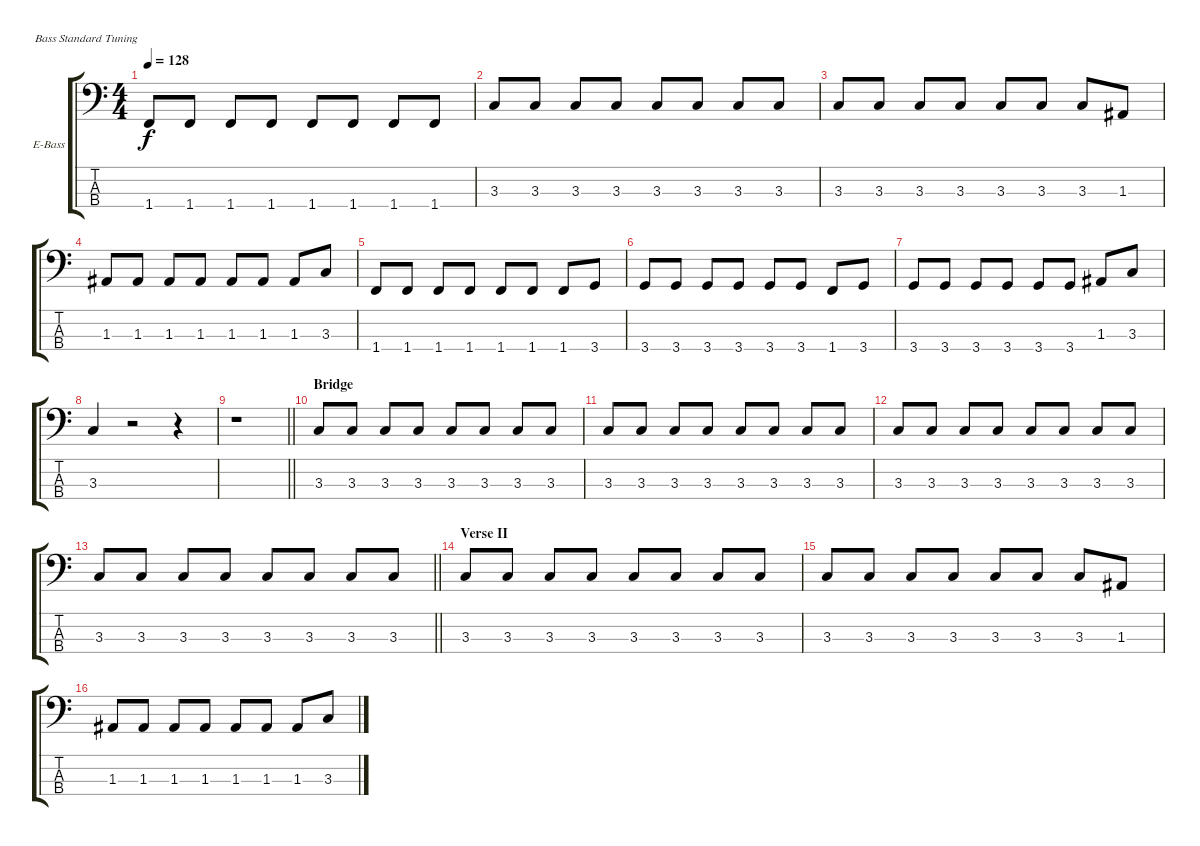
\bracketExtendMode groupsimilarinstruments
\firstSystemTrackNameOrientation horizontal
\otherSystemsTrackNameOrientation horizontal
\track ("Bass" "E-Bass") {instrument electricbassfinger}
\staff {score tabs}
\tuning (G2 D2 A1 E1)
\ts (4 4)
\tempo 128
\clef f4
\ks c
1.4.8{dy f} 1.4.8 1.4.8 1.4.8 1.4.8 1.4.8 1.4.8 1.4.8 |
3.3.8 3.3.8 3.3.8 3.3.8 3.3.8 3.3.8 3.3.8 3.3.8 |
3.3.8 3.3.8 3.3.8 3.3.8 3.3.8 3.3.8 3.3.8 1.3.8 |
1.3.8 1.3.8 1.3.8 1.3.8 1.3.8 1.3.8 1.3.8 3.3.8 |
1.4.8 1.4.8 1.4.8 1.4.8 1.4.8 1.4.8 1.4.8 3.4.8 |
3.4.8 3.4.8 3.4.8 3.4.8 3.4.8 3.4.8 1.4.8 3.4.8 |
3.4.8 3.4.8 3.4.8 3.4.8 3.4.8 3.4.8 1.3.8 3.3.8 |
3.3.4 r.2 r.4 |
\barLineRight lightlight
r.1 |
\section ("" "Bridge")
3.3.8 3.3.8 3.3.8 3.3.8 3.3.8 3.3.8 3.3.8 3.3.8 |
3.3.8 3.3.8 3.3.8 3.3.8 3.3.8 3.3.8 3.3.8 3.3.8 |
3.3.8 3.3.8 3.3.8 3.3.8 3.3.8 3.3.8 3.3.8 3.3.8 |
\barLineRight lightlight
3.3.8 3.3.8 3.3.8 3.3.8 3.3.8 3.3.8 3.3.8 3.3.8 |
\section ("" "Verse II")
3.3.8 3.3.8 3.3.8 3.3.8 3.3.8 3.3.8 3.3.8 3.3.8 |
3.3.8 3.3.8 3.3.8 3.3.8 3.3.8 3.3.8 3.3.8 1.3.8 |
1.3.8 1.3.8 1.3.8 1.3.8 1.3.8 1.3.8 1.3.8 3.3.8
